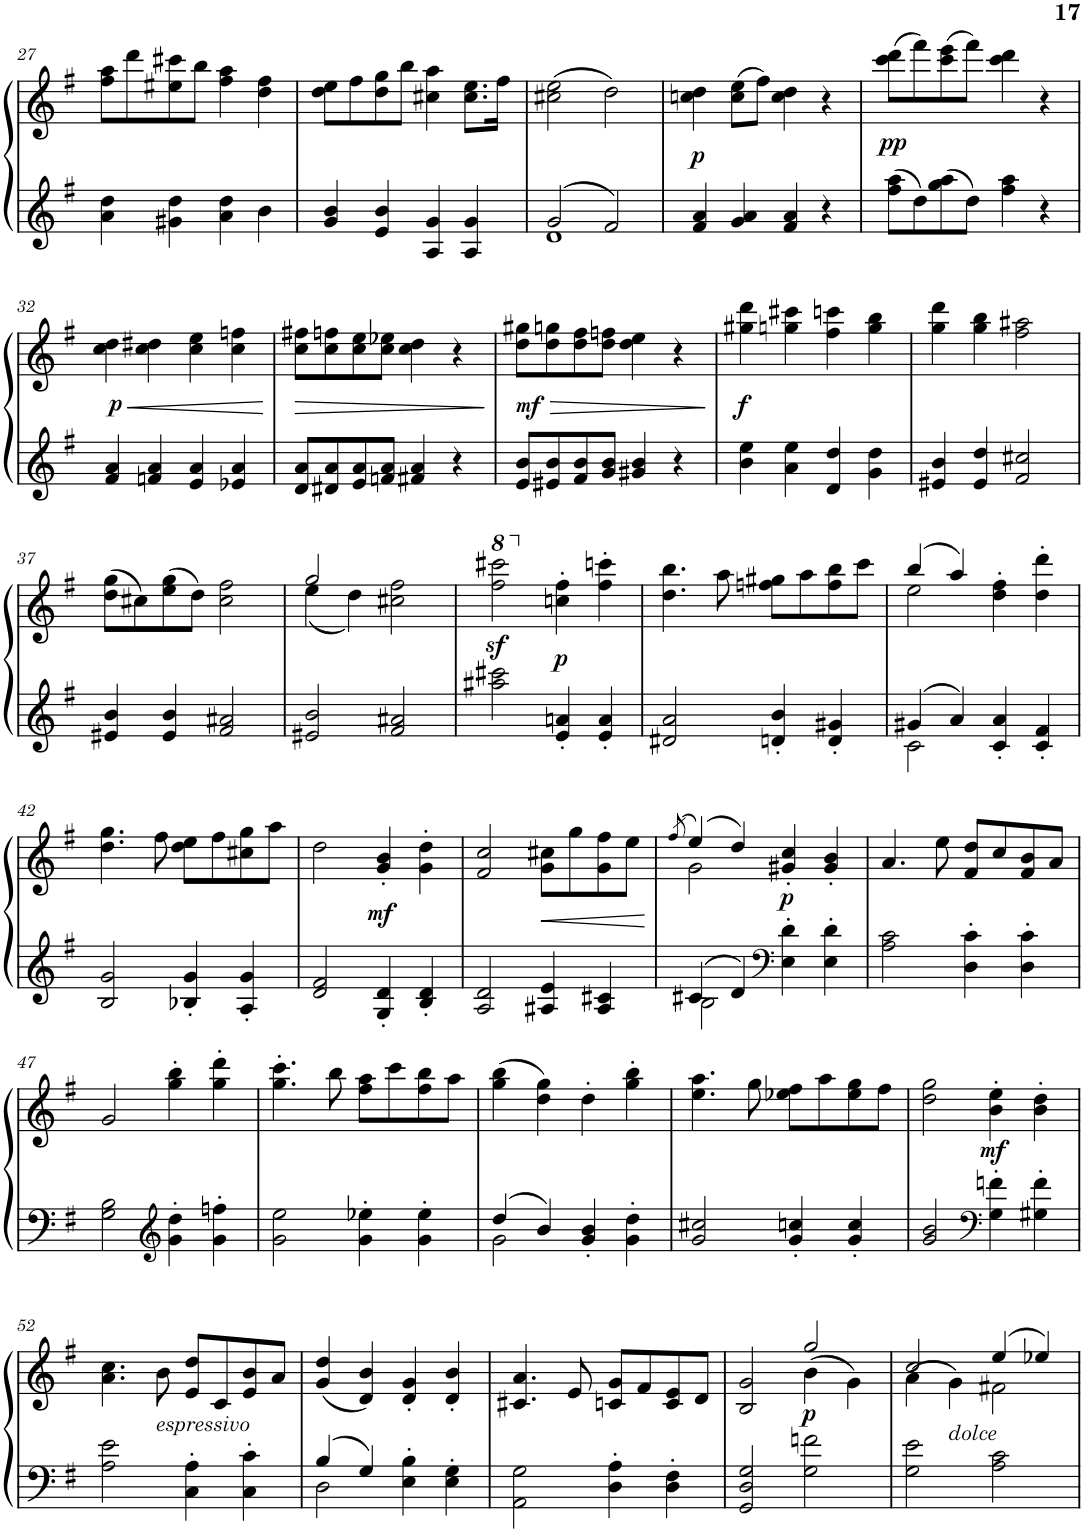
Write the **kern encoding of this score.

**kern	**kern	**dynam
*part1	*part1	*part1
*staff2	*staff1	*staff1/2
*I"Piano	*	*
*I'Pno.	*	*
!!LO:PB:g=z
*clefG2	*clefG2	*
*k[f#]	*k[f#]	*
*M4/4	*M4/4	*
*met(c)	*met(c)	*
=27	=27	=27
4a\ 4dd\	8ff#\ 8aa\L	.
.	8ddd\	.
4g#X\ 4dd\	8ee#X\ 8ccc#X\	.
.	8bb\J	.
4a\ 4dd\	4ff#\ 4aa\	.
4b\	4dd\ 4ff#\	.
=28	=28	=28
4g/ 4b/	8dd\ 8ee\L	.
.	8ff#\	.
4e/ 4b/	8dd\ 8gg\	.
.	8bb\J	.
4A/ 4g/	4cc#X\ 4aa\	.
4A/ 4g/	8.cc#\ 8.ee\L	.
.	16ff#\Jk	.
=29	=29	=29
*^	*	*
2g/	1d	(2cc#X\ 2ee\	.
2f#/	.	2dd\)	.
*v	*v	*	*
=30	=30	=30
!	!	!LO:DY:b
4f#/ 4a/	4ccn\ 4dd\	p
4g/ 4a/	(8cc\ 8ee\L	.
.	8ff#\J)	.
4f#/ 4a/	4cc\ 4dd\	.
4r	4r	.
=31	=31	=31
!	!	!LO:DY:b
8ff#\ 8aa\L	(8ccc\ 8ddd\L	pp
8dd\	8fff#\)	.
8gg\ 8aa\	(8ccc\ 8eee\	.
8dd\J	8fff#\J)	.
4ff#\ 4aa\	4ccc\ 4ddd\	.
4r	4r	.
!!LO:LB:g=z
=32	=32	=32
!	!	!LO:HP:b
!	!	!LO:DY:n=1:b
4f#/ 4a/	4cc\ 4dd\	< p
4fn/ 4a/	4cc\ 4dd#X\	.
4e/ 4a/	4cc\ 4ee\	.
4e-X/ 4a/	4cc\ 4ffn\	.
.	.	[
=33	=33	=33
!	!	!LO:HP:b
8d/ 8a/L	8cc\ 8ff#X\L	>
8d#X/ 8a/	8cc\ 8ffn\	.
8e/ 8a/	8cc\ 8ee\	.
8fn/ 8a/J	8cc\ 8ee-X\J	.
4f#X/ 4a/	4cc\ 4dd\	.
4r	4r	.
.	.	]
=34	=34	=34
!	!	!LO:HP:b
!	!	!LO:DY:n=1:b
8e/ 8b/L	8dd\ 8gg#X\L	> mf
8e#X/ 8b/	8dd\ 8ggn\	.
8f#/ 8b/	8dd\ 8ff#\	.
8g/ 8b/J	8dd\ 8ffn\J	.
4g#X/ 4b/	4dd\ 4ee\	.
4r	4r	.
.	.	]
=35	=35	=35
!	!	!LO:DY:b
4b\ 4ee\	4gg#X\ 4ddd\	f
4a\ 4ee\	4ggn\ 4ccc#X\	.
4d/ 4dd/	4ff#\ 4cccn\	.
4g\ 4dd\	4gg\ 4bb\	.
=36	=36	=36
4e#X/ 4b/	4gg\ 4ddd\	.
4e#/ 4dd/	4gg\ 4bb\	.
2f#/ 2cc#X/	2ff#\ 2aa#X\	.
!!LO:LB:g=z
=37	=37	=37
4e#X/ 4b/	(8dd\ 8gg\L	.
.	8cc#X\)	.
4e#/ 4b/	(8ee\ 8gg\	.
.	8dd\J)	.
2f#/ 2a#X/	2cc#\ 2ff#\	.
=38	=38	=38
*	*^	*
2e#X/ 2b/	2gg/	(4ee\	.
.	.	4dd\)	.
2f#/ 2a#X/	2cc#X\ 2ff#\	2ryy	.
*	*v	*v	*
=39	=39	=39
*	*8va	*
2aa#X\ 2ccc#X\	2fff#\z< 2cccc#X\z<	.
*	*X8va	*
!	!	!LO:DY:b
4e/' 4an/'	4ccn\' 4ff#\'	p
4e/' 4a/'	4ff#\' 4cccn\'	.
=40	=40	=40
2d#X/ 2a/	4.dd\ 4.bb\	.
.	8aa\	.
4dn/' 4b/'	8ffn\ 8gg#X\L	.
.	8aa\	.
4d/' 4g#X/'	8ff\ 8bb\	.
.	8ccc\J	.
=41	=41	=41
*^	*^	*
4g#X/	2c\	(4bb/	2ee\	.
4a/	.	4aa/)	.	.
4c/' 4a/'	2ryy	4dd\' 4ff#\'	2ryy	.
4c/' 4f#/'	.	4dd\' 4ddd\'	.	.
*v	*v	*	*	*
*	*v	*v	*
!!LO:LB:g=z
=42	=42	=42
2B/ 2g/	4.dd\ 4.gg\	.
.	8ff#\	.
4B-X/' 4g/'	8dd\ 8ee\L	.
.	8ff#\	.
4A/' 4g/'	8cc#X\ 8gg\	.
.	8aa\J	.
=43	=43	=43
2d/ 2f#/	2dd\	.
!	!	!LO:DY:b
4G/' 4d/'	4g/' 4b/'	mf
4B/' 4d/'	4g\' 4dd\'	.
=44	=44	=44
2A/ 2d/	2f#/ 2cc/	.
!	!	!LO:HP:b
4A#X/ 4e/	8g\ 8cc#X\L	<
.	8gg\	.
4A#/ 4c#X/	8g\ 8ff#\	.
.	8ee\J	.
.	.	[
=45	=45	=45
.	(8qff#/	.
*^	*^	*
4c#X/	2B\	(4ee/)	2g\	.
4d/	.	4dd/)	.	.
*clefF4	*	*	*	*
!	!	!	!	!LO:DY:b
4E\' 4d\'	2ryy	4g#X/' 4cc/'	2ryy	p
4E\' 4d\'	.	4g#/' 4b/'	.	.
*v	*v	*	*	*
*	*v	*v	*
=46	=46	=46
2A\ 2c\	4.a/	.
.	8ee\	.
4D\' 4c\'	8f#/ 8dd/L	.
.	8cc/	.
4D\' 4c\'	8f#/ 8b/	.
.	8a/J	.
!!LO:LB:g=z
=47	=47	=47
2G\ 2B\	2g/	.
*clefG2	*	*
4g\' 4dd\'	4gg\' 4bb\'	.
4g\' 4ffn\'	4gg\' 4ddd\'	.
=48	=48	=48
2g\ 2ee\	4.gg\' 4.ccc\'	.
.	8bb\	.
4g\' 4ee-X\'	8ff#\ 8aa\L	.
.	8ccc\	.
4g\' 4ee-\'	8ff#\ 8bb\	.
.	8aa\J	.
=49	=49	=49
*^	*	*
4dd/	2g\	(4gg\ 4bb\	.
4b/	.	4dd\ 4gg\)	.
4g/' 4b/'	2ryy	4dd'\	.
4g\' 4dd\'	.	4gg\' 4bb\'	.
*v	*v	*	*
=50	=50	=50
2g/ 2cc#X/	4.ee\ 4.aa\	.
.	8gg\	.
4g/' 4ccn/'	8ee-X\ 8ff#\L	.
.	8aa\	.
4g/' 4cc/'	8ee-\ 8gg\	.
.	8ff#\J	.
=51	=51	=51
2g/ 2b/	2dd\ 2gg\	.
*clefF4	*	*
!	!	!LO:DY:b
4G\' 4fn\'	4b\' 4ee\'	mf
4G#X\' 4f\'	4b\' 4dd\'	.
!!LO:LB:g=z
=52	=52	=52
2A\ 2e\	4.a\ 4.cc\	.
!	!LO:TX:b:i:t=espressivo	!
.	8b\	.
4C\' 4A\'	8e/ 8dd/L	.
.	8c/	.
4C\' 4c\'	8e/ 8b/	.
.	8a/J	.
=53	=53	=53
*^	*	*
4B/	2D\	(4g/ 4dd/	.
4G/	.	4d/ 4b/)	.
4E\' 4B\'	2ryy	4d/' 4g/'	.
4E\' 4G\'	.	4d/' 4b/'	.
*v	*v	*	*
=54	=54	=54
2AA\ 2G\	4.c#X/ 4.a/	.
.	8e/	.
4D\' 4A\'	8cn/ 8g/L	.
.	8f#/	.
4D\' 4F#\'	8c/ 8e/	.
.	8d/J	.
=55	=55	=55
*	*^	*
2GG/ 2D/ 2G/	2B/ 2g/	2ryy	.
!	!	!	!LO:DY:b
2G\ 2fn\	(4b\	2gg/	p
.	4g\)	.	.
=56	=56	=56	=56
2G\ 2e\	(4a\	2cc/	.
!	!LO:TX:b:i:t=dolce	!	!
.	4g\)	.	.
2A\ 2c\	(4ee/	2f#X\	.
.	4ee-X/)	.	.
*	*v	*v	*
=	=	=
*-	*-	*-
